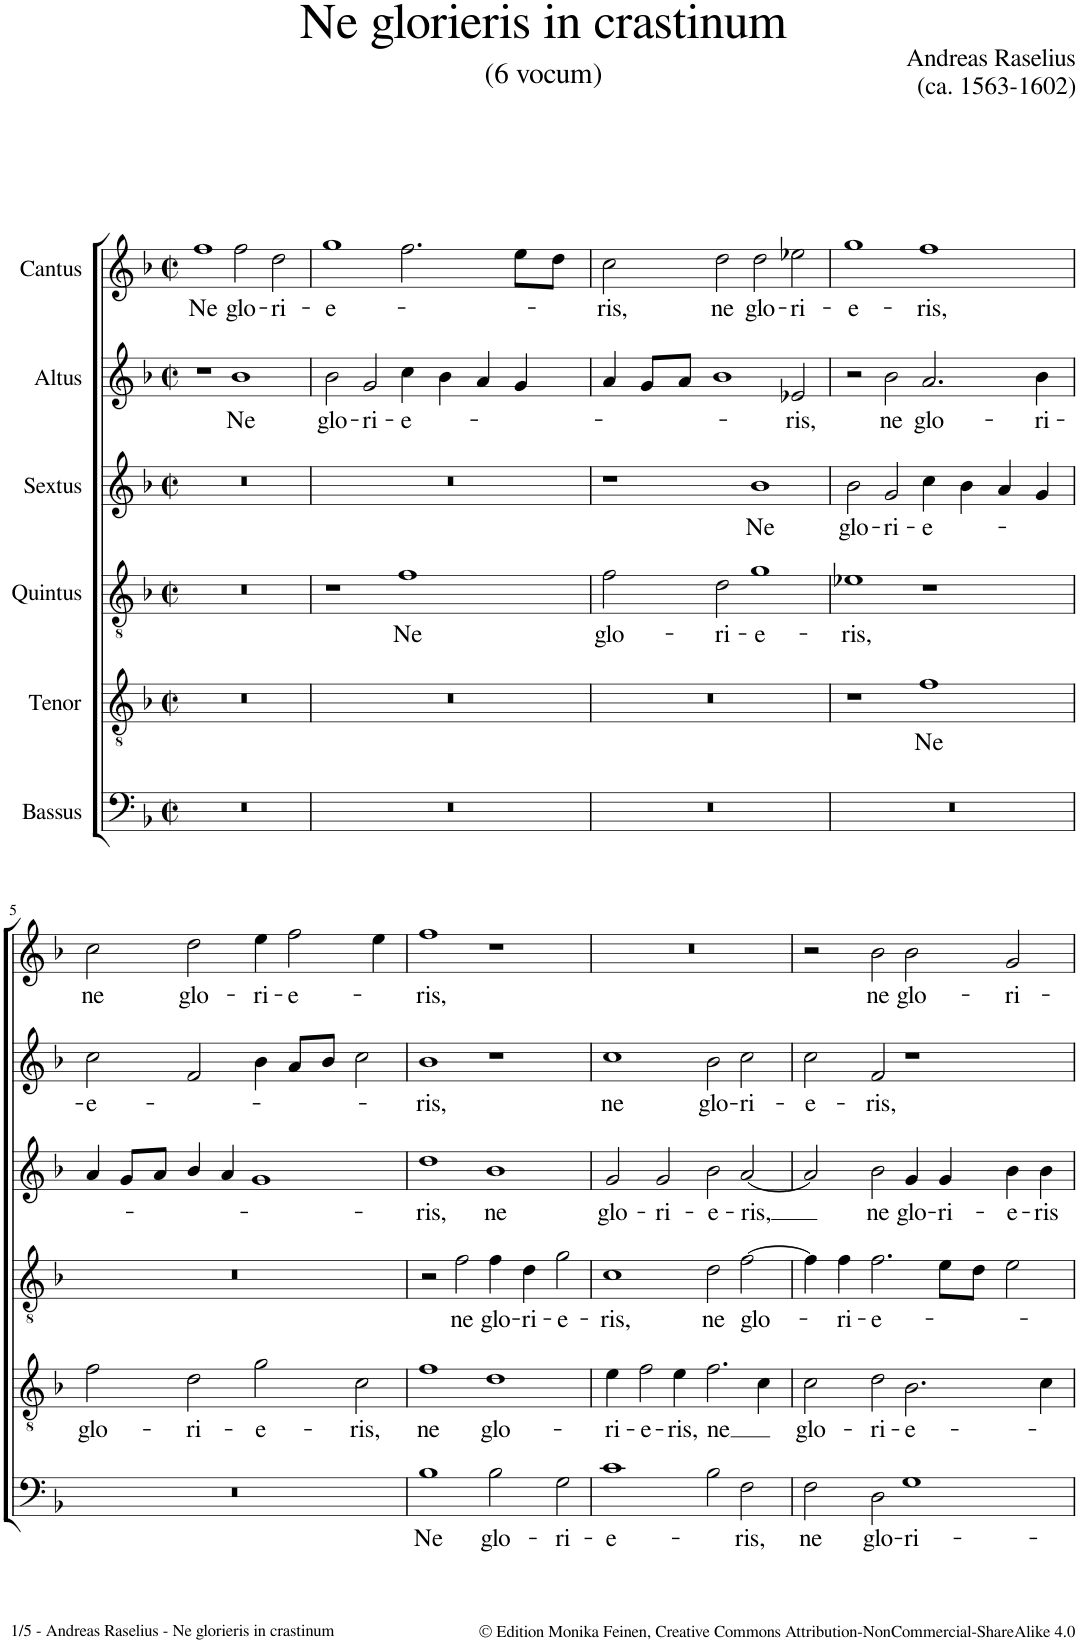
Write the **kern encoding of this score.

**kern	**text	**kern	**text	**kern	**text	**kern	**text	**kern	**text	**kern	**text
*part6	*part6	*part5	*part5	*part4	*part4	*part3	*part3	*part2	*part2	*part1	*part1
*staff6	*staff6	*staff5	*staff5	*staff4	*staff4	*staff3	*staff3	*staff2	*staff2	*staff1	*staff1
*I"Bassus	*	*I"Tenor	*	*I"Quintus	*	*I"Sextus	*	*I"Altus	*	*I"Cantus	*
*clefF4	*	*clefGv2	*	*clefGv2	*	*clefG2	*	*clefG2	*	*clefG2	*
*k[b-]	*	*k[b-]	*	*k[b-]	*	*k[b-]	*	*k[b-]	*	*k[b-]	*
*M4/2	*	*M4/2	*	*M4/2	*	*M4/2	*	*M4/2	*	*M4/2	*
*met(c|)	*	*met(c|)	*	*met(c|)	*	*met(c|)	*	*met(c|)	*	*met(c|)	*
=1	=1	=1	=1	=1	=1	=1	=1	=1	=1	=1	=1
!	!	!	!	!	!	!	!	!	!	!	!LO:LY:b
0r	.	0r	.	0r	.	0r	.	1r	.	1ff	Ne
!	!	!	!	!	!	!	!	!	!LO:LY:b	!	!LO:LY:b
.	.	.	.	.	.	.	.	1b-	Ne	2ff\	glo-
!	!	!	!	!	!	!	!	!	!	!	!LO:LY:b
.	.	.	.	.	.	.	.	.	.	2dd\	-ri-
=2	=2	=2	=2	=2	=2	=2	=2	=2	=2	=2	=2
!	!	!	!	!	!	!	!	!	!LO:LY:b	!	!LO:LY:b
0r	.	0r	.	1r	.	0r	.	2b-\	glo-	1gg	-e-
!	!	!	!	!	!	!	!	!	!LO:LY:b	!	!
.	.	.	.	.	.	.	.	2g/	ri-	.	.
!	!	!	!	!	!LO:LY:b	!	!	!	!LO:LY:b	!	!
.	.	.	.	1f	Ne	.	.	4cc\	e-	2.ff\	.
.	.	.	.	.	.	.	.	4b-\	.	.	.
.	.	.	.	.	.	.	.	4a/	.	.	.
.	.	.	.	.	.	.	.	4g/	.	8ee\L	.
.	.	.	.	.	.	.	.	.	.	8dd\J	.
=3	=3	=3	=3	=3	=3	=3	=3	=3	=3	=3	=3
!	!	!	!	!	!LO:LY:b	!	!	!	!	!	!LO:LY:b
0r	.	0r	.	2f\	glo-	1r	.	4a/	.	2cc\	-ris,
.	.	.	.	.	.	.	.	8g/L	.	.	.
.	.	.	.	.	.	.	.	8a/J	.	.	.
!	!	!	!	!	!LO:LY:b	!	!	!	!	!	!LO:LY:b
.	.	.	.	2d\	ri-	.	.	1b-	.	2dd\	ne
!	!	!	!	!	!LO:LY:b	!	!LO:LY:b	!	!	!	!LO:LY:b
.	.	.	.	1g	e-	1b-	Ne	.	.	2dd\	glo-
!	!	!	!	!	!	!	!	!	!LO:LY:b	!	!LO:LY:b
.	.	.	.	.	.	.	.	2e-X/	-ris,	2ee-X\	-ri-
=4	=4	=4	=4	=4	=4	=4	=4	=4	=4	=4	=4
!	!	!	!	!	!LO:LY:b	!	!LO:LY:b	!	!	!	!LO:LY:b
0r	.	1r	.	1e-X	-ris,	2b-\	glo-	2r	.	1gg	-e-
!	!	!	!	!	!	!	!LO:LY:b	!	!LO:LY:b	!	!
.	.	.	.	.	.	2g/	-ri-	2b-\	ne	.	.
!	!	!	!LO:LY:b	!	!	!	!LO:LY:b	!	!LO:LY:b	!	!LO:LY:b
.	.	1f	Ne	1r	.	4cc\	-e-	2.a/	glo-	1ff	-ris,
.	.	.	.	.	.	4b-\	.	.	.	.	.
.	.	.	.	.	.	4a/	.	.	.	.	.
!	!	!	!	!	!	!	!	!	!LO:LY:b	!	!
.	.	.	.	.	.	4g/	.	4b-\	-ri-	.	.
!!LO:LB:g=z
=5	=5	=5	=5	=5	=5	=5	=5	=5	=5	=5	=5
!	!	!	!LO:LY:b	!	!	!	!	!	!LO:LY:b	!	!LO:LY:b
0r	.	2f\	glo-	0r	.	4a/	.	2cc\	-e-	2cc\	ne
.	.	.	.	.	.	8g/L	.	.	.	.	.
.	.	.	.	.	.	8a/J	.	.	.	.	.
!	!	!	!LO:LY:b	!	!	!	!	!	!	!	!LO:LY:b
.	.	2d\	ri-	.	.	4b-/	.	2f/	.	2dd\	glo-
.	.	.	.	.	.	4a/	.	.	.	.	.
!	!	!	!LO:LY:b	!	!	!	!	!	!	!	!LO:LY:b
.	.	2g\	e-	.	.	1g	.	4b-\	.	4ee\	-ri-
!	!	!	!	!	!	!	!	!	!	!	!LO:LY:b
.	.	.	.	.	.	.	.	8a/L	.	2ff\	-e-
.	.	.	.	.	.	.	.	8b-/J	.	.	.
!	!	!	!LO:LY:b	!	!	!	!	!	!	!	!
.	.	2c\	ris,	.	.	.	.	2cc\	.	.	.
.	.	.	.	.	.	.	.	.	.	4ee\	.
=6	=6	=6	=6	=6	=6	=6	=6	=6	=6	=6	=6
!	!LO:LY:b	!	!LO:LY:b	!	!	!	!LO:LY:b	!	!LO:LY:b	!	!LO:LY:b
1B-	Ne	1f	ne	2r	.	1dd	ris,	1b-	ris,	1ff	ris,
!	!	!	!	!	!LO:LY:b	!	!	!	!	!	!
.	.	.	.	2f\	ne	.	.	.	.	.	.
!	!LO:LY:b	!	!LO:LY:b	!	!LO:LY:b	!	!LO:LY:b	!	!	!	!
2B-\	glo-	1d	glo-	4f\	glo-	1b-	ne	1r	.	1r	.
!	!	!	!	!	!LO:LY:b	!	!	!	!	!	!
.	.	.	.	4d\	-ri-	.	.	.	.	.	.
!	!LO:LY:b	!	!	!	!LO:LY:b	!	!	!	!	!	!
2G\	-ri-	.	.	2g\	-e-	.	.	.	.	.	.
=7	=7	=7	=7	=7	=7	=7	=7	=7	=7	=7	=7
!	!LO:LY:b	!	!LO:LY:b	!	!LO:LY:b	!	!LO:LY:b	!	!LO:LY:b	!	!
1c	-e-	4e\	-ri-	1c	-ris,	2g/	glo-	1cc	ne	0r	.
!	!	!	!LO:LY:b	!	!	!	!	!	!	!	!
.	.	2f\	-e-	.	.	.	.	.	.	.	.
!	!	!	!	!	!	!	!LO:LY:b	!	!	!	!
.	.	.	.	.	.	2g/	-ri-	.	.	.	.
!	!	!	!LO:LY:b	!	!	!	!	!	!	!	!
.	.	4e\	-ris,	.	.	.	.	.	.	.	.
!	!	!	!LO:LY:b	!	!LO:LY:b	!	!LO:LY:b	!	!LO:LY:b	!	!
2B-\	.	2.f\	ne	2d\	ne	2b-\	-e-	2b-\	glo-	.	.
!	!LO:LY:b	!	!	!	!LO:LY:b	!	!LO:LY:b	!	!LO:LY:b	!	!
2F\	-ris,	.	.	[2f\	glo-	[2a/	-ris,	2cc\	ri-	.	.
.	.	4c\	.	.	.	.	.	.	.	.	.
=8	=8	=8	=8	=8	=8	=8	=8	=8	=8	=8	=8
!	!LO:LY:b	!	!LO:LY:b	!	!	!	!	!	!LO:LY:b	!	!
2F\	ne	2c\	glo-	4f\]	.	2a/]	.	2cc\	e-	2r	.
!	!	!	!	!	!LO:LY:b	!	!	!	!	!	!
.	.	.	.	4f\	-ri-	.	.	.	.	.	.
!	!LO:LY:b	!	!LO:LY:b	!	!LO:LY:b	!	!LO:LY:b	!	!LO:LY:b	!	!LO:LY:b
2D\	glo-	2d\	-ri-	2.f\	-e-	2b-\	ne	2f/	ris,	2b-\	ne
!	!LO:LY:b	!	!LO:LY:b	!	!	!	!LO:LY:b	!	!	!	!LO:LY:b
1G	-ri-	2.B-\	-e-	.	.	4g/	glo-	1r	.	2b-\	glo-
!	!	!	!	!	!	!	!LO:LY:b	!	!	!	!
.	.	.	.	8e\L	.	4g/	-ri-	.	.	.	.
.	.	.	.	8d\J	.	.	.	.	.	.	.
!	!	!	!	!	!	!	!LO:LY:b	!	!	!	!LO:LY:b
.	.	.	.	2e\	.	4b-\	-e-	.	.	2g/	ri-
!	!	!	!	!	!	!	!LO:LY:b	!	!	!	!
.	.	4c\	.	.	.	4b-\	-ris	.	.	.	.
=	=	=	=	=	=	=	=	=	=	=	=
*-	*-	*-	*-	*-	*-	*-	*-	*-	*-	*-	*-
